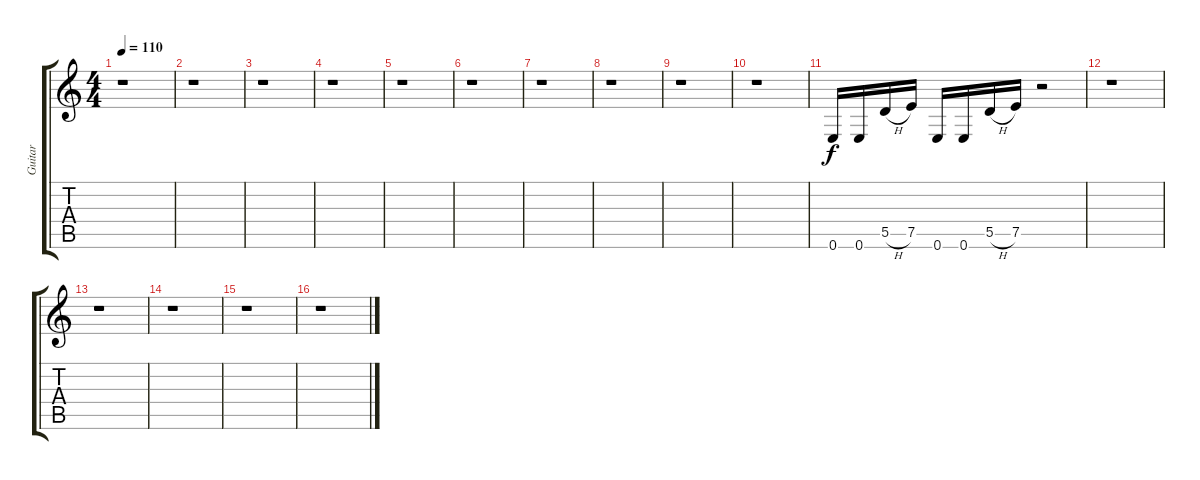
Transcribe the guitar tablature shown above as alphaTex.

\track ("Guitar" "Guitar") {instrument electricguitarclean}
\staff {score tabs}
\tuning (E4 B3 G3 D3 A2 E2) {hide}
\ts (4 4)
\tempo 110
\clef g2
\ks c
r.1{dy f} |
r.1 |
r.1 |
r.1 |
r.1 |
r.1 |
r.1 |
r.1 |
r.1 |
r.1 |
0.6.16 0.6.16 5.5{h}.16 7.5.16 0.6.16 0.6.16 5.5{h}.16 7.5.16 r.2 |
r.1 |
r.1 |
r.1 |
r.1 |
r.1
